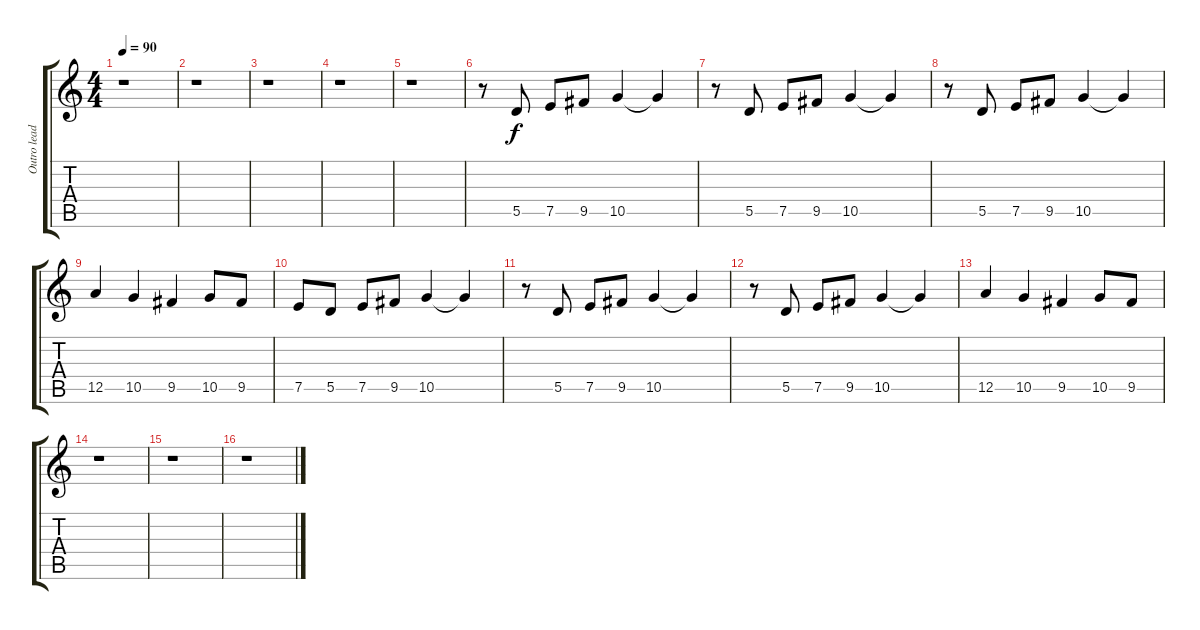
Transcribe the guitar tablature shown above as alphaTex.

\track ("Outro lead 3" "Outro lead") {instrument distortionguitar}
\staff {score tabs}
\tuning (E4 B3 G3 D3 A2 E2) {hide}
\ts (4 4)
\tempo 90
\clef g2
\ks c
r.1{dy f} |
r.1 |
r.1 |
r.1 |
r.1 |
r.8 5.5.8 7.5.8 9.5.8 10.5.4 10.5{t}.4 |
r.8 5.5.8 7.5.8 9.5.8 10.5.4 10.5{t}.4 |
r.8 5.5.8 7.5.8 9.5.8 10.5.4 10.5{t}.4 |
12.5.4 10.5.4 9.5.4 10.5.8 9.5.8 |
7.5.8 5.5.8 7.5.8 9.5.8 10.5.4 10.5{t}.4 |
r.8 5.5.8 7.5.8 9.5.8 10.5.4 10.5{t}.4 |
r.8 5.5.8 7.5.8 9.5.8 10.5.4 10.5{t}.4 |
12.5.4 10.5.4 9.5.4 10.5.8 9.5.8 |
r.1 |
r.1 |
r.1
